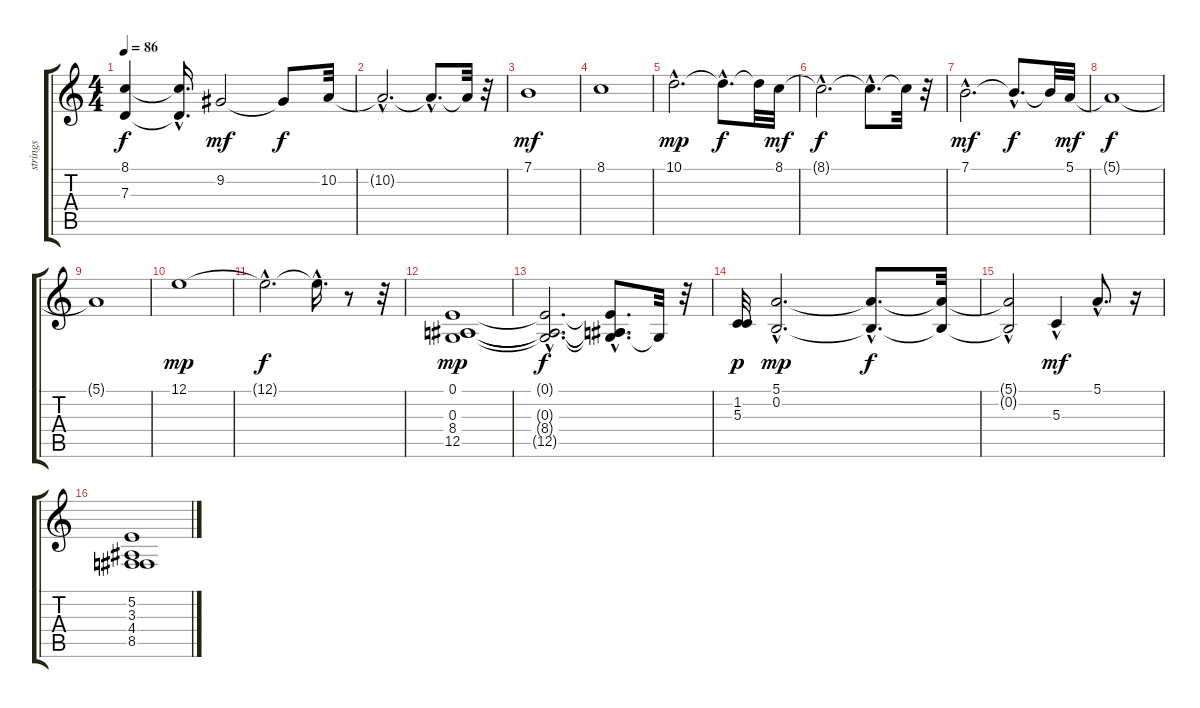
\track ("strings" "strings") {instrument stringensemble2}
\staff {score tabs}
\tuning (E4 B3 G3 D3 A2 E2) {hide}
\ts (4 4)
\tempo 86
\clef g2
\ks c
(8.1{t} 7.3{t}).4{dy f} (8.1{t} 7.3{hac t}).16{d} 9.2.2{dy mf} 9.2{t}.8{dy f} 10.2.32 |
10.2{hac t}.2{d} 10.2{hac t}.8{d} 10.2{t}.32 r.32 |
7.1.1{dy mf} |
8.1.1 |
10.1{hac}.2{d dy mp} 10.1{hac t}.8{d dy f} 10.1{t}.32 8.1.32{dy mf} |
8.1{hac t}.2{d dy f} 8.1{hac t}.8{d} 8.1{t}.32 r.32 |
7.1{hac}.2{d dy mf} 7.1{hac t}.8{d dy f} 7.1{t}.32 5.1.32{dy mf} |
5.1{t}.1{dy f} |
5.1{t}.1 |
12.1.1{dy mp} |
12.1{hac t}.2{d dy f} 12.1{hac t}.16{d} r.8 r.32 |
(0.1 0.3 8.4 12.5).1{dy mp} |
(0.1{hac t} 0.3{hac t} 8.4{hac t} 12.5{hac t}).2{d dy f} (0.1{hac t} 0.3{hac t} 8.4{hac t} 12.5{hac t}).8{d} 0.3{t}.32 r.32 |
(1.2 5.3).32{dy p} (5.1{hac} 0.2{hac}).2{d dy mp} (5.1{hac t} 0.2{hac t}).8{d dy f} (5.1{t} 0.2{t}).32 |
(5.1{t} 0.2{hac t}).2 5.3{hac}.4{dy mf} 5.1{hac}.8{d} r.16 |
(5.2 3.3 4.4 8.5).1
